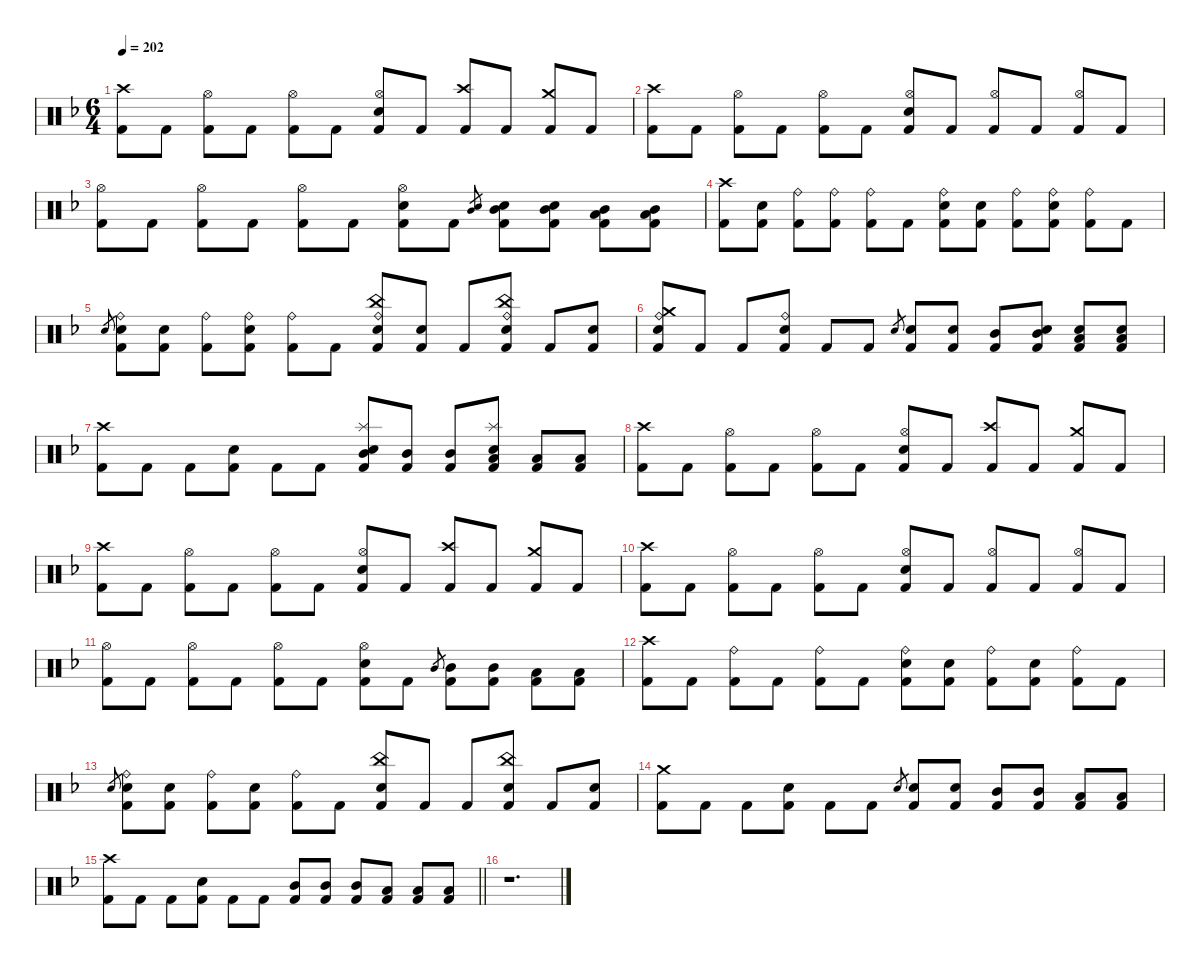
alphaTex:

\defaultSystemsLayout 4
\hideDynamics
\bracketExtendMode nobrackets
\singleTrackTrackNamePolicy hidden
\multiTrackTrackNamePolicy hidden
\firstSystemTrackNameMode fullname
\firstSystemTrackNameOrientation horizontal
\otherSystemsTrackNameOrientation horizontal
\track ("Martin Lopez" "drm.") {defaultSystemsLayout 4 instrument percussion}
\staff {score}
\articulation defaults
\ts (6 4)
\tempo 202
\clef neutral
\ks dminor
("Crash high (hit)"{acc forcenatural} "Kick (hit) 2"{acc forcenatural}).8{dy mf beam Down} "Kick (hit) 2"{acc forcenatural}.8{dy f beam Down} ("Hi-Hat (open)"{acc forcenatural} "Kick (hit) 2"{acc forcenatural}).8{beam Down} "Kick (hit) 2"{acc forcenatural}.8{beam Down} ("Hi-Hat (open)"{acc forcenatural} "Kick (hit) 2"{acc forcenatural}).8{beam Down} "Kick (hit) 2"{acc forcenatural}.8{beam Down} ("Hi-Hat (open)"{acc forcenatural} "Snare (hit) 2"{acc forcenatural} "Kick (hit) 2"{acc forcenatural}).8{beam Up} "Kick (hit) 2"{acc forcenatural}.8{beam Up} ("Crash high (hit)"{acc forcenatural} "Kick (hit) 2"{acc forcenatural}).8{beam Up} "Kick (hit) 2"{acc forcenatural}.8{beam Up} ("Crash medium (hit)"{acc forcenatural} "Kick (hit) 2"{acc forcenatural}).8{beam Up} "Kick (hit) 2"{acc forcenatural}.8{beam Up} |
("Crash high (hit)"{acc forcenatural} "Kick (hit) 2"{acc forcenatural}).8{dy mf beam Down} "Kick (hit) 2"{acc forcenatural}.8{dy f beam Down} ("Hi-Hat (open)"{acc forcenatural} "Kick (hit) 2"{acc forcenatural}).8{beam Down} "Kick (hit) 2"{acc forcenatural}.8{beam Down} ("Hi-Hat (open)"{acc forcenatural} "Kick (hit) 2"{acc forcenatural}).8{beam Down} "Kick (hit) 2"{acc forcenatural}.8{beam Down} ("Hi-Hat (open)"{acc forcenatural} "Snare (hit) 2"{acc forcenatural} "Kick (hit) 2"{acc forcenatural}).8{beam Up} "Kick (hit) 2"{acc forcenatural}.8{beam Up} ("Hi-Hat (open)"{acc forcenatural} "Kick (hit) 2"{acc forcenatural}).8{beam Up} "Kick (hit) 2"{acc forcenatural}.8{beam Up} ("Hi-Hat (open)"{acc forcenatural} "Kick (hit) 2"{acc forcenatural}).8{beam Up} "Kick (hit) 2"{acc forcenatural}.8{beam Up} |
("Hi-Hat (open)"{acc forcenatural} "Kick (hit) 2"{acc forcenatural}).8{beam Down} "Kick (hit) 2"{acc forcenatural}.8{beam Down} ("Hi-Hat (open)"{acc forcenatural} "Kick (hit) 2"{acc forcenatural}).8{beam Down} "Kick (hit) 2"{acc forcenatural}.8{beam Down} ("Hi-Hat (open)"{acc forcenatural} "Kick (hit) 2"{acc forcenatural}).8{beam Down} "Kick (hit) 2"{acc forcenatural}.8{beam Down} ("Hi-Hat (open)"{acc forcenatural} "Snare (hit) 2"{acc forcenatural} "Kick (hit) 2"{acc forcenatural}).8{beam Down} "Kick (hit) 2"{acc forcenatural}.8{beam Down} ("Electric Snare (hit)"{acc forcenatural} "Mid Tom (hit)"{acc forcenatural}).8{gr dy mf beam Up} ("Snare (hit) 2"{acc forcenatural} "Kick (hit) 2"{acc forcenatural} "Mid Tom (hit)"{acc forcenatural}).8{dy f beam Down} ("Snare (hit) 2"{acc forcenatural} "Kick (hit) 2"{acc forcenatural} "Mid Tom (hit)"{acc forcenatural}).8{beam Down} ("Mid Tom (hit)"{acc forcenatural} "Kick (hit) 2"{acc forcenatural} "Low Tom (hit)"{acc forcenatural}).8{beam Down} ("Mid Tom (hit)"{acc forcenatural} "Kick (hit) 2"{acc forcenatural} "Low Tom (hit)"{acc forcenatural}).8{beam Down} |
("Crash high (hit)"{acc forcenatural} "Kick (hit) 2"{acc forcenatural}).8{beam Down} ("Snare (hit) 2"{acc forcenatural} "Kick (hit) 2"{acc forcenatural}).8{beam Down} ("Kick (hit) 2"{acc forcenatural} "Ride (bell)"{acc forcenatural}).8{beam Down} ("Ride (bell)"{acc forcenatural} "Kick (hit) 2"{acc forcenatural}).8{beam Down} ("Kick (hit) 2"{acc forcenatural} "Ride (bell)"{acc forcenatural}).8{beam Down} "Kick (hit) 2"{acc forcenatural}.8{beam Down} ("Ride (bell)"{acc forcenatural} "Snare (hit) 2"{acc forcenatural} "Kick (hit) 2"{acc forcenatural}).8{beam Down} ("Snare (hit) 2"{acc forcenatural} "Kick (hit) 2"{acc forcenatural}).8{beam Down} ("Kick (hit) 2"{acc forcenatural} "Ride (bell)"{acc forcenatural}).8{beam Down} ("Ride (bell)"{acc forcenatural} "Snare (hit) 2"{acc forcenatural} "Kick (hit) 2"{acc forcenatural}).8{dy mp beam Down} ("Kick (hit) 2"{acc forcenatural} "Ride (bell)"{acc forcenatural}).8{dy f beam Down} "Kick (hit) 2"{acc forcenatural}.8{beam Down} |
"Electric Snare (hit)"{acc forcenatural}.8{gr dy p beam Up} ("Ride (bell)"{acc forcenatural} "Snare (hit) 2"{acc forcenatural} "Kick (hit) 2"{acc forcenatural}).8{dy mp beam Down} ("Snare (hit) 2"{acc forcenatural} "Kick (hit) 2"{acc forcenatural}).8{dy f beam Down} ("Kick (hit) 2"{acc forcenatural} "Ride (bell)"{acc forcenatural}).8{beam Down} ("Ride (bell)"{acc forcenatural} "Snare (hit) 2"{acc forcenatural} "Kick (hit) 2"{acc forcenatural}).8{beam Down} ("Kick (hit) 2"{acc forcenatural} "Ride (bell)"{acc forcenatural}).8{beam Down} "Kick (hit) 2"{acc forcenatural}.8{beam Down} ("Ride (bell)"{acc forcenatural} "Snare (hit) 2"{acc forcenatural} "Kick (hit) 2"{acc forcenatural} "China (hit)"{acc forcenatural}).8{dy mf beam Up} ("Snare (hit) 2"{acc forcenatural} "Kick (hit) 2"{acc forcenatural}).8{dy f beam Up} "Kick (hit) 2"{acc forcenatural}.8{beam Up} ("Ride (bell)"{acc forcenatural} "Snare (hit) 2"{acc forcenatural} "Kick (hit) 2"{acc forcenatural} "China (hit)"{acc forcenatural}).8{beam Up} "Kick (hit) 2"{acc forcenatural}.8{beam Up} ("Kick (hit) 2"{acc forcenatural} "Snare (hit) 2"{acc forcenatural}).8{beam Up} |
("Ride (bell)"{acc forcenatural} "Snare (hit) 2"{acc forcenatural} "Kick (hit) 2"{acc forcenatural} "Crash medium (hit)"{acc forcenatural}).8{beam Up} "Kick (hit) 2"{acc forcenatural}.8{beam Up} "Kick (hit) 2"{acc forcenatural}.8{beam Up} ("Ride (bell)"{acc forcenatural} "Kick (hit) 2"{acc forcenatural} "Snare (hit) 2"{acc forcenatural}).8{beam Up} "Kick (hit) 2"{acc forcenatural}.8{beam Up} "Kick (hit) 2"{acc forcenatural}.8{beam Up} "Electric Snare (hit)"{acc forcenatural}.8{gr dy p beam Up} ("Snare (hit) 2"{acc forcenatural} "Kick (hit) 2"{acc forcenatural}).8{dy f beam Up} ("Snare (hit) 2"{acc forcenatural} "Kick (hit) 2"{acc forcenatural}).8{beam Up} ("Kick (hit) 2"{acc forcenatural} "Mid Tom (hit)"{acc forcenatural}).8{beam Up} ("Snare (hit) 2"{acc forcenatural} "Kick (hit) 2"{acc forcenatural} "Mid Tom (hit)"{acc forcenatural}).8{beam Up} ("Snare (hit) 2"{acc forcenatural} "Kick (hit) 2"{acc forcenatural} "Low Tom (hit)"{acc forcenatural}).8{beam Up} ("Snare (hit) 2"{acc forcenatural} "Kick (hit) 2"{acc forcenatural} "Low Tom (hit)"{acc forcenatural}).8{beam Up} |
("Crash high (hit)"{acc forcenatural} "Kick (hit) 2"{acc forcenatural}).8{beam Down} "Kick (hit) 2"{acc forcenatural}.8{beam Down} "Kick (hit) 2"{acc forcenatural}.8{beam Down} ("Snare (hit) 2"{acc forcenatural} "Kick (hit) 2"{acc forcenatural}).8{dy mf beam Down} "Kick (hit) 2"{acc forcenatural}.8{dy f beam Down} "Kick (hit) 2"{acc forcenatural}.8{beam Down} ("Splash (hit)"{acc forcenatural} "Snare (hit) 2"{acc forcenatural} "Kick (hit) 2"{acc forcenatural} "Mid Tom (hit)"{acc forcenatural}).8{beam Up} ("Kick (hit) 2"{acc forcenatural} "Mid Tom (hit)"{acc forcenatural}).8{beam Up} ("Kick (hit) 2"{acc forcenatural} "Mid Tom (hit)"{acc forcenatural}).8{beam Up} ("Splash (hit)"{acc forcenatural} "Snare (hit) 2"{acc forcenatural} "Kick (hit) 2"{acc forcenatural} "Low Tom (hit)"{acc forcenatural}).8{beam Up} ("Kick (hit) 2"{acc forcenatural} "Low Tom (hit)"{acc forcenatural}).8{beam Up} ("Kick (hit) 2"{acc forcenatural} "Low Tom (hit)"{acc forcenatural}).8{beam Up} |
("Crash high (hit)"{acc forcenatural} "Kick (hit) 2"{acc forcenatural}).8{beam Down} "Kick (hit) 2"{acc forcenatural}.8{beam Down} ("Hi-Hat (open)"{acc forcenatural} "Kick (hit) 2"{acc forcenatural}).8{beam Down} "Kick (hit) 2"{acc forcenatural}.8{beam Down} ("Hi-Hat (open)"{acc forcenatural} "Kick (hit) 2"{acc forcenatural}).8{beam Down} "Kick (hit) 2"{acc forcenatural}.8{beam Down} ("Hi-Hat (open)"{acc forcenatural} "Snare (hit) 2"{acc forcenatural} "Kick (hit) 2"{acc forcenatural}).8{beam Up} "Kick (hit) 2"{acc forcenatural}.8{beam Up} ("Crash high (hit)"{acc forcenatural} "Kick (hit) 2"{acc forcenatural}).8{beam Up} "Kick (hit) 2"{acc forcenatural}.8{beam Up} ("Crash medium (hit)"{acc forcenatural} "Kick (hit) 2"{acc forcenatural}).8{beam Up} "Kick (hit) 2"{acc forcenatural}.8{beam Up} |
("Crash high (hit)"{acc forcenatural} "Kick (hit) 2"{acc forcenatural}).8{dy mf beam Down} "Kick (hit) 2"{acc forcenatural}.8{dy f beam Down} ("Hi-Hat (open)"{acc forcenatural} "Kick (hit) 2"{acc forcenatural}).8{beam Down} "Kick (hit) 2"{acc forcenatural}.8{beam Down} ("Hi-Hat (open)"{acc forcenatural} "Kick (hit) 2"{acc forcenatural}).8{beam Down} "Kick (hit) 2"{acc forcenatural}.8{beam Down} ("Hi-Hat (open)"{acc forcenatural} "Snare (hit) 2"{acc forcenatural} "Kick (hit) 2"{acc forcenatural}).8{beam Up} "Kick (hit) 2"{acc forcenatural}.8{beam Up} ("Crash high (hit)"{acc forcenatural} "Kick (hit) 2"{acc forcenatural}).8{beam Up} "Kick (hit) 2"{acc forcenatural}.8{beam Up} ("Crash medium (hit)"{acc forcenatural} "Kick (hit) 2"{acc forcenatural}).8{beam Up} "Kick (hit) 2"{acc forcenatural}.8{beam Up} |
("Crash high (hit)"{acc forcenatural} "Kick (hit) 2"{acc forcenatural}).8{dy mf beam Down} "Kick (hit) 2"{acc forcenatural}.8{dy f beam Down} ("Hi-Hat (open)"{acc forcenatural} "Kick (hit) 2"{acc forcenatural}).8{beam Down} "Kick (hit) 2"{acc forcenatural}.8{beam Down} ("Hi-Hat (open)"{acc forcenatural} "Kick (hit) 2"{acc forcenatural}).8{beam Down} "Kick (hit) 2"{acc forcenatural}.8{beam Down} ("Hi-Hat (open)"{acc forcenatural} "Snare (hit) 2"{acc forcenatural} "Kick (hit) 2"{acc forcenatural}).8{beam Up} "Kick (hit) 2"{acc forcenatural}.8{beam Up} ("Hi-Hat (open)"{acc forcenatural} "Kick (hit) 2"{acc forcenatural}).8{beam Up} "Kick (hit) 2"{acc forcenatural}.8{beam Up} ("Hi-Hat (open)"{acc forcenatural} "Kick (hit) 2"{acc forcenatural}).8{beam Up} "Kick (hit) 2"{acc forcenatural}.8{beam Up} |
("Hi-Hat (open)"{acc forcenatural} "Kick (hit) 2"{acc forcenatural}).8{beam Down} "Kick (hit) 2"{acc forcenatural}.8{beam Down} ("Hi-Hat (open)"{acc forcenatural} "Kick (hit) 2"{acc forcenatural}).8{beam Down} "Kick (hit) 2"{acc forcenatural}.8{beam Down} ("Hi-Hat (open)"{acc forcenatural} "Kick (hit) 2"{acc forcenatural}).8{beam Down} "Kick (hit) 2"{acc forcenatural}.8{beam Down} ("Hi-Hat (open)"{acc forcenatural} "Snare (hit) 2"{acc forcenatural} "Kick (hit) 2"{acc forcenatural}).8{beam Down} "Kick (hit) 2"{acc forcenatural}.8{beam Down} "Mid Tom (hit)"{acc forcenatural}.8{gr dy p beam Up} ("Mid Tom (hit)"{acc forcenatural} "Kick (hit) 2"{acc forcenatural}).8{dy f beam Down} ("Mid Tom (hit)"{acc forcenatural} "Kick (hit) 2"{acc forcenatural}).8{beam Down} ("Low Tom (hit)"{acc forcenatural} "Kick (hit) 2"{acc forcenatural}).8{beam Down} ("Low Tom (hit)"{acc forcenatural} "Kick (hit) 2"{acc forcenatural}).8{beam Down} |
("Crash high (hit)"{acc forcenatural} "Kick (hit) 2"{acc forcenatural}).8{beam Down} "Kick (hit) 2"{acc forcenatural}.8{beam Down} ("Ride (bell)"{acc forcenatural} "Kick (hit) 2"{acc forcenatural}).8{beam Down} "Kick (hit) 2"{acc forcenatural}.8{beam Down} ("Ride (bell)"{acc forcenatural} "Kick (hit) 2"{acc forcenatural}).8{beam Down} "Kick (hit) 2"{acc forcenatural}.8{beam Down} ("Ride (bell)"{acc forcenatural} "Snare (hit) 2"{acc forcenatural} "Kick (hit) 2"{acc forcenatural}).8{beam Down} ("Snare (hit) 2"{acc forcenatural} "Kick (hit) 2"{acc forcenatural}).8{beam Down} ("Ride (bell)"{acc forcenatural} "Kick (hit) 2"{acc forcenatural}).8{beam Down} ("Snare (hit) 2"{acc forcenatural} "Kick (hit) 2"{acc forcenatural}).8{beam Down} ("Ride (bell)"{acc forcenatural} "Kick (hit) 2"{acc forcenatural}).8{beam Down} "Kick (hit) 2"{acc forcenatural}.8{beam Down} |
"Electric Snare (hit)"{acc forcenatural}.8{gr dy p beam Up} ("Ride (bell)"{acc forcenatural} "Snare (hit) 2"{acc forcenatural} "Kick (hit) 2"{acc forcenatural}).8{dy f beam Down} ("Snare (hit) 2"{acc forcenatural} "Kick (hit) 2"{acc forcenatural}).8{beam Down} ("Ride (bell)"{acc forcenatural} "Kick (hit) 2"{acc forcenatural}).8{beam Down} ("Snare (hit) 2"{acc forcenatural} "Kick (hit) 2"{acc forcenatural}).8{beam Down} ("Ride (bell)"{acc forcenatural} "Kick (hit) 2"{acc forcenatural}).8{beam Down} "Kick (hit) 2"{acc forcenatural}.8{beam Down} ("China (hit)"{acc forcenatural} "Snare (hit) 2"{acc forcenatural} "Kick (hit) 2"{acc forcenatural}).8{beam Up} "Kick (hit) 2"{acc forcenatural}.8{beam Up} "Kick (hit) 2"{acc forcenatural}.8{beam Up} ("China (hit)"{acc forcenatural} "Snare (hit) 2"{acc forcenatural} "Kick (hit) 2"{acc forcenatural}).8{beam Up} "Kick (hit) 2"{acc forcenatural}.8{beam Up} ("Snare (hit) 2"{acc forcenatural} "Kick (hit) 2"{acc forcenatural}).8{beam Up} |
("Crash medium (hit)"{acc forcenatural} "Kick (hit) 2"{acc forcenatural}).8{beam Down} "Kick (hit) 2"{acc forcenatural}.8{beam Down} "Kick (hit) 2"{acc forcenatural}.8{beam Down} ("Snare (hit) 2"{acc forcenatural} "Kick (hit) 2"{acc forcenatural}).8{beam Down} "Kick (hit) 2"{acc forcenatural}.8{beam Down} "Kick (hit) 2"{acc forcenatural}.8{beam Down} "Electric Snare (hit)"{acc forcenatural}.8{gr dy p beam Up} ("Snare (hit) 2"{acc forcenatural} "Kick (hit) 2"{acc forcenatural}).8{dy f beam Up} ("Snare (hit) 2"{acc forcenatural} "Kick (hit) 2"{acc forcenatural}).8{beam Up} ("Mid Tom (hit)"{acc forcenatural} "Kick (hit) 2"{acc forcenatural}).8{beam Up} ("Mid Tom (hit)"{acc forcenatural} "Kick (hit) 2"{acc forcenatural}).8{beam Up} ("Low Tom (hit)"{acc forcenatural} "Kick (hit) 2"{acc forcenatural}).8{beam Up} ("Low Tom (hit)"{acc forcenatural} "Kick (hit) 2"{acc forcenatural}).8{beam Up} |
\barLineRight lightlight
("Crash high (hit)"{acc forcenatural} "Kick (hit) 2"{acc forcenatural}).8{beam Down} "Kick (hit) 2"{acc forcenatural}.8{beam Down} "Kick (hit) 2"{acc forcenatural}.8{beam Down} ("Snare (hit) 2"{acc forcenatural} "Kick (hit) 2"{acc forcenatural}).8{dy mf beam Down} "Kick (hit) 2"{acc forcenatural}.8{dy f beam Down} "Kick (hit) 2"{acc forcenatural}.8{beam Down} ("Mid Tom (hit)"{acc forcenatural} "Kick (hit) 2"{acc forcenatural}).8{beam Up} ("Mid Tom (hit)"{acc forcenatural} "Kick (hit) 2"{acc forcenatural}).8{beam Up} ("Mid Tom (hit)"{acc forcenatural} "Kick (hit) 2"{acc forcenatural}).8{beam Up} ("Low Tom (hit)"{acc forcenatural} "Kick (hit) 2"{acc forcenatural}).8{beam Up} ("Low Tom (hit)"{acc forcenatural} "Kick (hit) 2"{acc forcenatural}).8{beam Up} ("Low Tom (hit)"{acc forcenatural} "Kick (hit) 2"{acc forcenatural}).8{beam Up} |
r.1{d beam Down}
